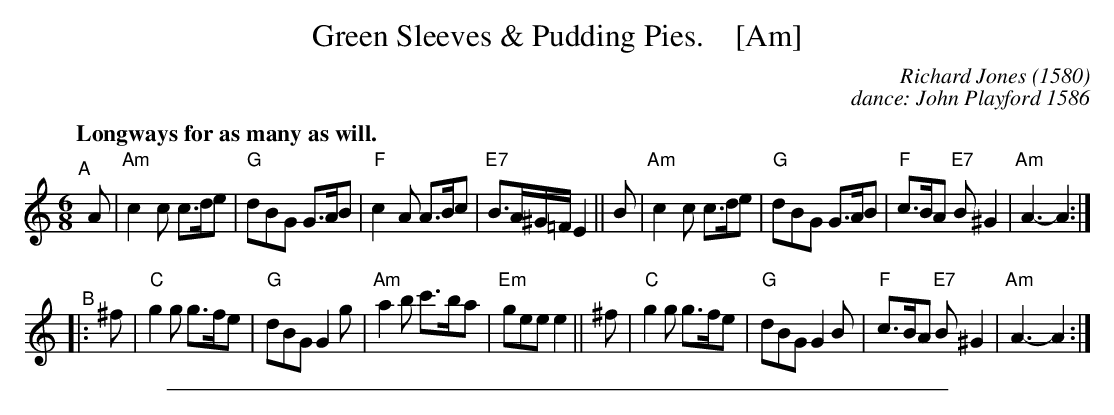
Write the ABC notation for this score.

X:1
T: Green Sleeves & Pudding Pies.    [Am]
C: Richard Jones (1580)
C: dance: John Playford 1586
Q: "Longways for as many as will."
M: 6/8
L: 1/8
K: Am
"^A"[|]\
A | "Am"c2c c>de | "G"dBG G>AB | "F"c2A A>Bc | "E7"B>A^G/=F/ E2 ||\
B | "Am"c2c c>de | "G"dBG G>AB | "F"c>BA "E7"B^G2 | "Am"A3- A2 :|
"^B"|:\
^f | "C"g2g g>fe | "G"dBG G2g | "Am"a2b c'>ba | "Em"gee e2 ||\
^f | "C"g2g g>fe | "G"dBG G2B | "F"c>BA "E7"B^G2 | "Am"A3- A2 :|
